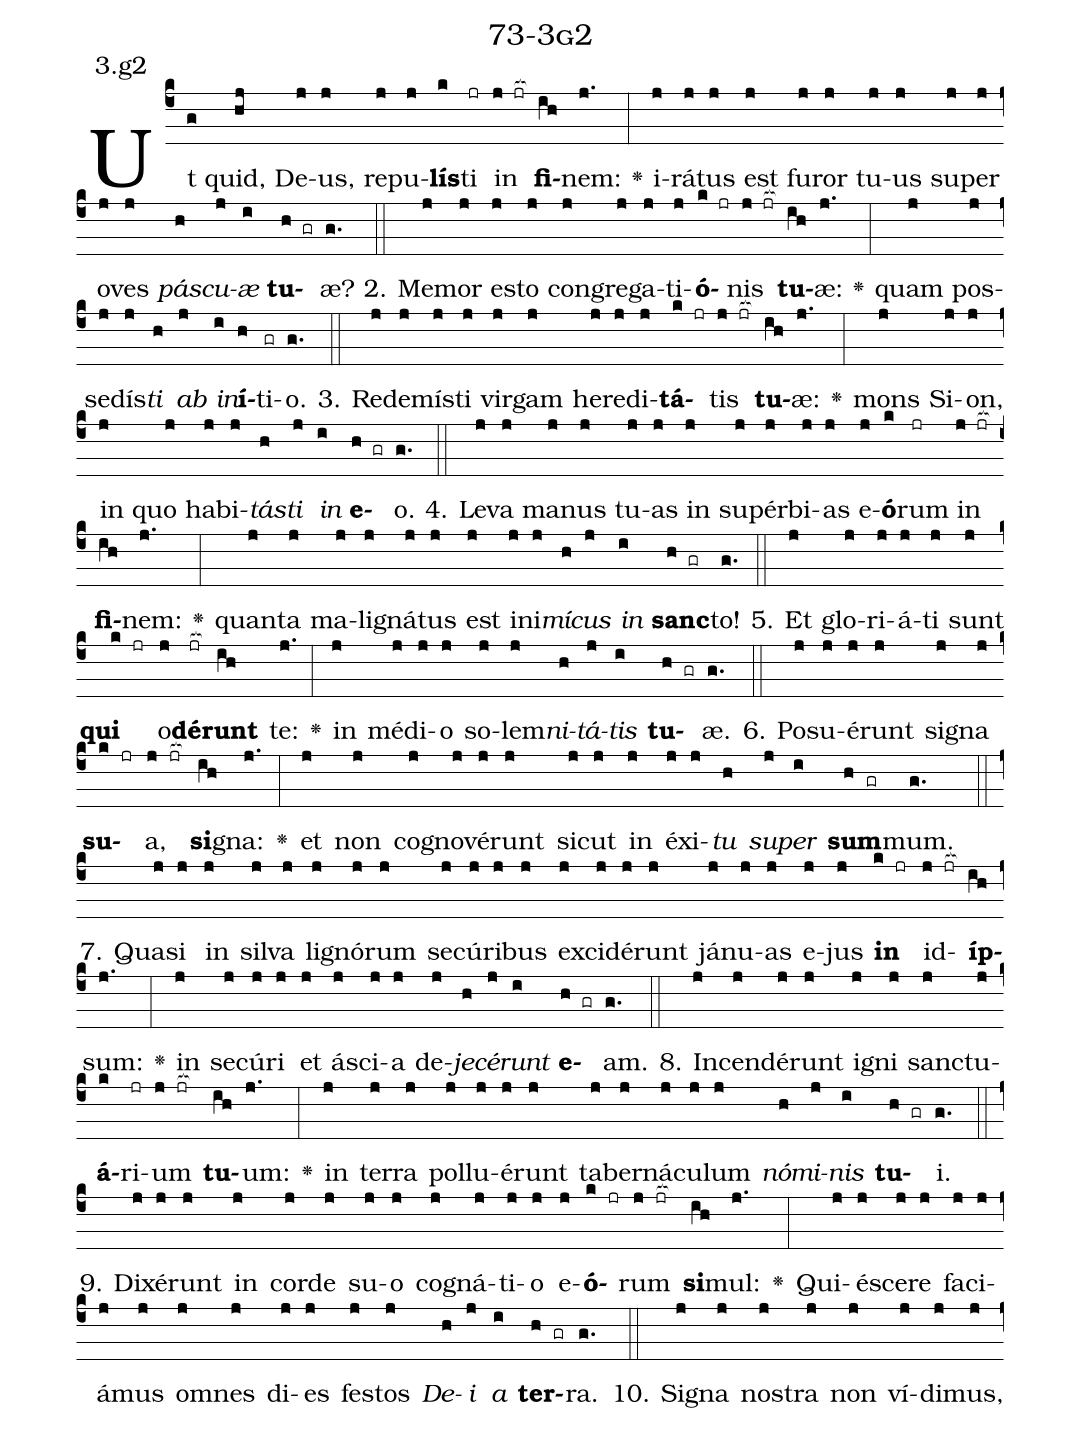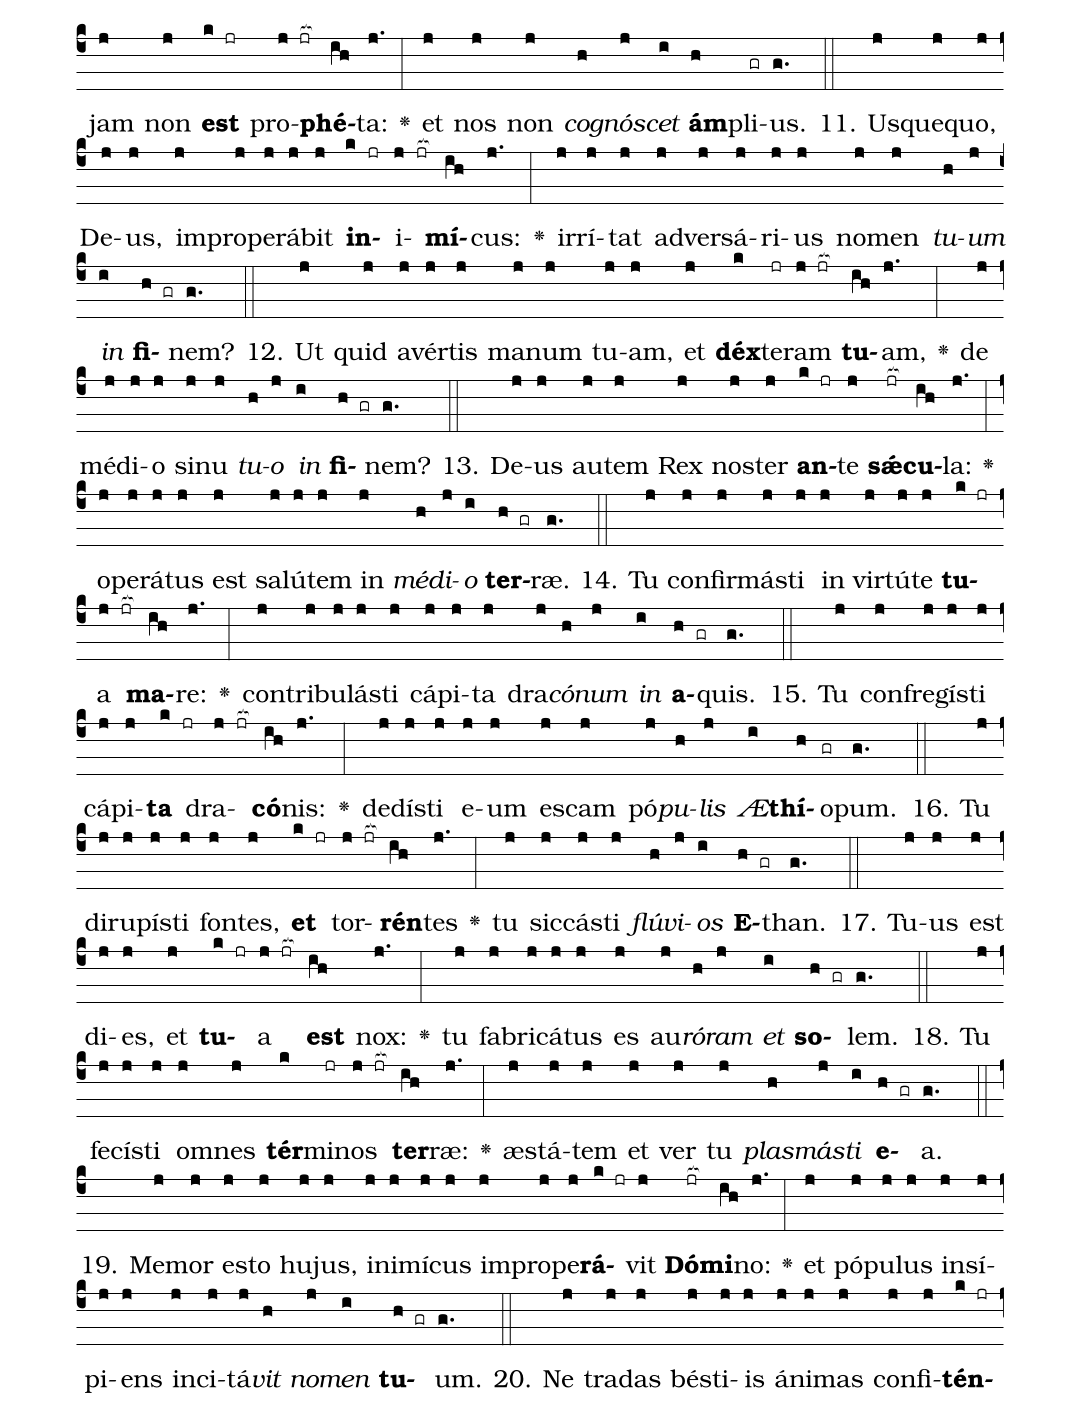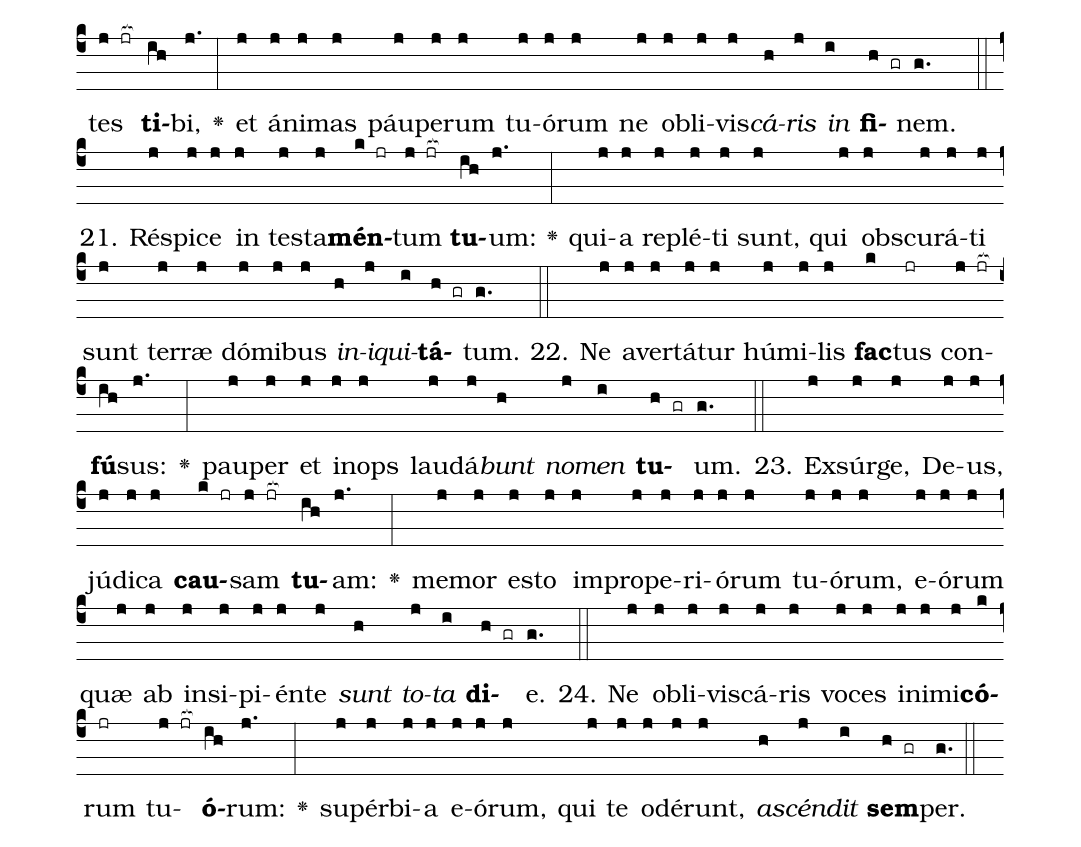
name: 73-3g2;
annotation: 3.g2;
%%
(c4)Ut(g) quid,(hj) De(j)us,(j) re(j)pu(j)<b>lís</b>(k)ti(jr) in(j jr[ocb:1{]) <b>fi</b>(ih[ocb:0}])nem:(j.) <v>\greheightstar</v>(:) i(j)rá(j)tus(j) est(j) fu(j)ror(j) tu(j)us(j) su(j)per(j) o(j)ves(j) <i>pás</i>(h)<i>cu</i>(j)<i>æ</i>(i) <b>tu</b>(h gr)æ?(g.) (::)
2. Me(j)mor(j) es(j)to(j) con(j)gre(j)ga(j)ti(j)<b>ó</b>(k jr)nis(j jr[ocb:1{]) <b>tu</b>(ih[ocb:0}])æ:(j.) <v>\greheightstar</v>(:) quam(j) pos(j)se(j)dís(j)<i>ti</i>(h) <i>ab</i>(j) <i>in</i>(i)<b>í</b>(h)ti(gr)o.(g.) (::)
3. Red(j)e(j)mís(j)ti(j) vir(j)gam(j) he(j)re(j)di(j)<b>tá</b>(k jr)tis(j jr[ocb:1{]) <b>tu</b>(ih[ocb:0}])æ:(j.) <v>\greheightstar</v>(:) mons(j) Si(j)on,(j) in(j) quo(j) ha(j)bi(j)<i>tás</i>(h)<i>ti</i>(j) <i>in</i>(i) <b>e</b>(h gr)o.(g.) (::)
4. Le(j)va(j) ma(j)nus(j) tu(j)as(j) in(j) su(j)pér(j)bi(j)as(j) e(j)<b>ó</b>(k)rum(jr) in(j jr[ocb:1{]) <b>fi</b>(ih[ocb:0}])nem:(j.) <v>\greheightstar</v>(:) quan(j)ta(j) ma(j)li(j)gná(j)tus(j) est(j) in(j)i(j)<i>mí</i>(h)<i>cus</i>(j) <i>in</i>(i) <b>sanc</b>(h gr)to!(g.) (::)
5. Et(j) glo(j)ri(j)á(j)ti(j) sunt(j) <b>qui</b>(k jr) o(j)<b>dé</b>(jr[ocb:1{])<b>runt</b>(ih[ocb:0}]) te:(j.) <v>\greheightstar</v>(:) in(j) mé(j)di(j)o(j) so(j)lem(j)<i>ni</i>(h)<i>tá</i>(j)<i>tis</i>(i) <b>tu</b>(h gr)æ.(g.) (::)
6. Po(j)su(j)é(j)runt(j) si(j)gna(j) <b>su</b>(k jr)a,(j jr[ocb:1{]) <b>si</b>(ih[ocb:0}])gna:(j.) <v>\greheightstar</v>(:) et(j) non(j) co(j)gno(j)vé(j)runt(j) sic(j)ut(j) in(j) éx(j)i(j)<i>tu</i>(h) <i>su</i>(j)<i>per</i>(i) <b>sum</b>(h gr)mum.(g.) (::)
7. Qua(j)si(j) in(j) sil(j)va(j) li(j)gnó(j)rum(j) se(j)cú(j)ri(j)bus(j) ex(j)ci(j)dé(j)runt(j) já(j)nu(j)as(j) e(j)jus(j) <b>in</b>(k jr) id(j jr[ocb:1{])<b>íp</b>(ih[ocb:0}])sum:(j.) <v>\greheightstar</v>(:) in(j) se(j)cú(j)ri(j) et(j) á(j)sci(j)a(j) de(j)<i>je</i>(h)<i>cé</i>(j)<i>runt</i>(i) <b>e</b>(h gr)am.(g.) (::)
8. In(j)cen(j)dé(j)runt(j) i(j)gni(j) sanc(j)tu(j)<b>á</b>(k)ri(jr)um(j jr[ocb:1{]) <b>tu</b>(ih[ocb:0}])um:(j.) <v>\greheightstar</v>(:) in(j) ter(j)ra(j) pol(j)lu(j)é(j)runt(j) ta(j)ber(j)ná(j)cu(j)lum(j) <i>nó</i>(h)<i>mi</i>(j)<i>nis</i>(i) <b>tu</b>(h gr)i.(g.) (::)
9. Di(j)xé(j)runt(j) in(j) cor(j)de(j) su(j)o(j) co(j)gná(j)ti(j)o(j) e(j)<b>ó</b>(k jr)rum(j jr[ocb:1{]) <b>si</b>(ih[ocb:0}])mul:(j.) <v>\greheightstar</v>(:) Qui(j)é(j)sce(j)re(j) fa(j)ci(j)á(j)mus(j) om(j)nes(j) di(j)es(j) fes(j)tos(j) <i>De</i>(h)<i>i</i>(j) <i>a</i>(i) <b>ter</b>(h gr)ra.(g.) (::)
10. Si(j)gna(j) nos(j)tra(j) non(j) ví(j)di(j)mus,(j) jam(j) non(j) <b>est</b>(k jr) pro(j jr[ocb:1{])<b>phé</b>(ih[ocb:0}])ta:(j.) <v>\greheightstar</v>(:) et(j) nos(j) non(j) <i>co</i>(h)<i>gnó</i>(j)<i>scet</i>(i) <b>ám</b>(h)pli(gr)us.(g.) (::)
11. Us(j)que(j)quo,(j) De(j)us,(j) im(j)pro(j)pe(j)rá(j)bit(j) <b>in</b>(k jr)i(j jr[ocb:1{])<b>mí</b>(ih[ocb:0}])cus:(j.) <v>\greheightstar</v>(:) ir(j)rí(j)tat(j) ad(j)ver(j)sá(j)ri(j)us(j) no(j)men(j) <i>tu</i>(h)<i>um</i>(j) <i>in</i>(i) <b>fi</b>(h gr)nem?(g.) (::)
12. Ut(j) quid(j) a(j)vér(j)tis(j) ma(j)num(j) tu(j)am,(j) et(j) <b>déx</b>(k)te(jr)ram(j jr[ocb:1{]) <b>tu</b>(ih[ocb:0}])am,(j.) <v>\greheightstar</v>(:) de(j) mé(j)di(j)o(j) si(j)nu(j) <i>tu</i>(h)<i>o</i>(j) <i>in</i>(i) <b>fi</b>(h gr)nem?(g.) (::)
13. De(j)us(j) au(j)tem(j) Rex(j) nos(j)ter(j) <b>an</b>(k jr)te(j) <b>sǽ</b>(jr[ocb:1{])<b>cu</b>(ih[ocb:0}])la:(j.) <v>\greheightstar</v>(:) o(j)pe(j)rá(j)tus(j) est(j) sa(j)lú(j)tem(j) in(j) <i>mé</i>(h)<i>di</i>(j)<i>o</i>(i) <b>ter</b>(h gr)ræ.(g.) (::)
14. Tu(j) con(j)fir(j)más(j)ti(j) in(j) vir(j)tú(j)te(j) <b>tu</b>(k jr)a(j jr[ocb:1{]) <b>ma</b>(ih[ocb:0}])re:(j.) <v>\greheightstar</v>(:) con(j)tri(j)bu(j)lás(j)ti(j) cá(j)pi(j)ta(j) dra(j)<i>có</i>(h)<i>num</i>(j) <i>in</i>(i) <b>a</b>(h gr)quis.(g.) (::)
15. Tu(j) con(j)fre(j)gís(j)ti(j) cá(j)pi(j)<b>ta</b>(k jr) dra(j jr[ocb:1{])<b>có</b>(ih[ocb:0}])nis:(j.) <v>\greheightstar</v>(:) de(j)dís(j)ti(j) e(j)um(j) es(j)cam(j) pó(j)<i>pu</i>(h)<i>lis</i>(j) <i>Æ</i>(i)<b>thí</b>(h)o(gr)pum.(g.) (::)
16. Tu(j) di(j)ru(j)pís(j)ti(j) fon(j)tes,(j) <b>et</b>(k jr) tor(j jr[ocb:1{])<b>rén</b>(ih[ocb:0}])tes(j.) <v>\greheightstar</v>(:) tu(j) sic(j)cás(j)ti(j) <i>flú</i>(h)<i>vi</i>(j)<i>os</i>(i) <b>E</b>(h gr)than.(g.) (::)
17. Tu(j)us(j) est(j) di(j)es,(j) et(j) <b>tu</b>(k jr)a(j jr[ocb:1{]) <b>est</b>(ih[ocb:0}]) nox:(j.) <v>\greheightstar</v>(:) tu(j) fa(j)bri(j)cá(j)tus(j) es(j) au(j)<i>ró</i>(h)<i>ram</i>(j) <i>et</i>(i) <b>so</b>(h gr)lem.(g.) (::)
18. Tu(j) fe(j)cís(j)ti(j) om(j)nes(j) <b>tér</b>(k)mi(jr)nos(j jr[ocb:1{]) <b>ter</b>(ih[ocb:0}])ræ:(j.) <v>\greheightstar</v>(:) æs(j)tá(j)tem(j) et(j) ver(j) tu(j) <i>plas</i>(h)<i>más</i>(j)<i>ti</i>(i) <b>e</b>(h gr)a.(g.) (::)
19. Me(j)mor(j) es(j)to(j) hu(j)jus,(j) in(j)i(j)mí(j)cus(j) im(j)pro(j)pe(j)<b>rá</b>(k jr)vit(j) <b>Dó</b>(jr[ocb:1{])<b>mi</b>(ih[ocb:0}])no:(j.) <v>\greheightstar</v>(:) et(j) pó(j)pu(j)lus(j) in(j)sí(j)pi(j)ens(j) in(j)ci(j)tá(j)<i>vit</i>(h) <i>no</i>(j)<i>men</i>(i) <b>tu</b>(h gr)um.(g.) (::)
20. Ne(j) tra(j)das(j) bés(j)ti(j)is(j) á(j)ni(j)mas(j) con(j)fi(j)<b>tén</b>(k jr)tes(j jr[ocb:1{]) <b>ti</b>(ih[ocb:0}])bi,(j.) <v>\greheightstar</v>(:) et(j) á(j)ni(j)mas(j) páu(j)pe(j)rum(j) tu(j)ó(j)rum(j) ne(j) ob(j)li(j)vis(j)<i>cá</i>(h)<i>ris</i>(j) <i>in</i>(i) <b>fi</b>(h gr)nem.(g.) (::)
21. Ré(j)spi(j)ce(j) in(j) tes(j)ta(j)<b>mén</b>(k jr)tum(j jr[ocb:1{]) <b>tu</b>(ih[ocb:0}])um:(j.) <v>\greheightstar</v>(:) qui(j)a(j) re(j)plé(j)ti(j) sunt,(j) qui(j) obs(j)cu(j)rá(j)ti(j) sunt(j) ter(j)ræ(j) dó(j)mi(j)bus(j) <i>in</i>(h)<i>i</i>(j)<i>qui</i>(i)<b>tá</b>(h gr)tum.(g.) (::)
22. Ne(j) a(j)ver(j)tá(j)tur(j) hú(j)mi(j)lis(j) <b>fac</b>(k)tus(jr) con(j jr[ocb:1{])<b>fú</b>(ih[ocb:0}])sus:(j.) <v>\greheightstar</v>(:) pau(j)per(j) et(j) in(j)ops(j) lau(j)dá(j)<i>bunt</i>(h) <i>no</i>(j)<i>men</i>(i) <b>tu</b>(h gr)um.(g.) (::)
23. Ex(j)súr(j)ge,(j) De(j)us,(j) jú(j)di(j)ca(j) <b>cau</b>(k jr)sam(j jr[ocb:1{]) <b>tu</b>(ih[ocb:0}])am:(j.) <v>\greheightstar</v>(:) me(j)mor(j) es(j)to(j) im(j)pro(j)pe(j)ri(j)ó(j)rum(j) tu(j)ó(j)rum,(j) e(j)ó(j)rum(j) quæ(j) ab(j) in(j)si(j)pi(j)én(j)te(j) <i>sunt</i>(h) <i>to</i>(j)<i>ta</i>(i) <b>di</b>(h gr)e.(g.) (::)
24. Ne(j) ob(j)li(j)vis(j)cá(j)ris(j) vo(j)ces(j) in(j)i(j)mi(j)<b>có</b>(k)rum(jr) tu(j jr[ocb:1{])<b>ó</b>(ih[ocb:0}])rum:(j.) <v>\greheightstar</v>(:) su(j)pér(j)bi(j)a(j) e(j)ó(j)rum,(j) qui(j) te(j) o(j)dé(j)runt,(j) <i>a</i>(h)<i>scén</i>(j)<i>dit</i>(i) <b>sem</b>(h gr)per.(g.) (::)
